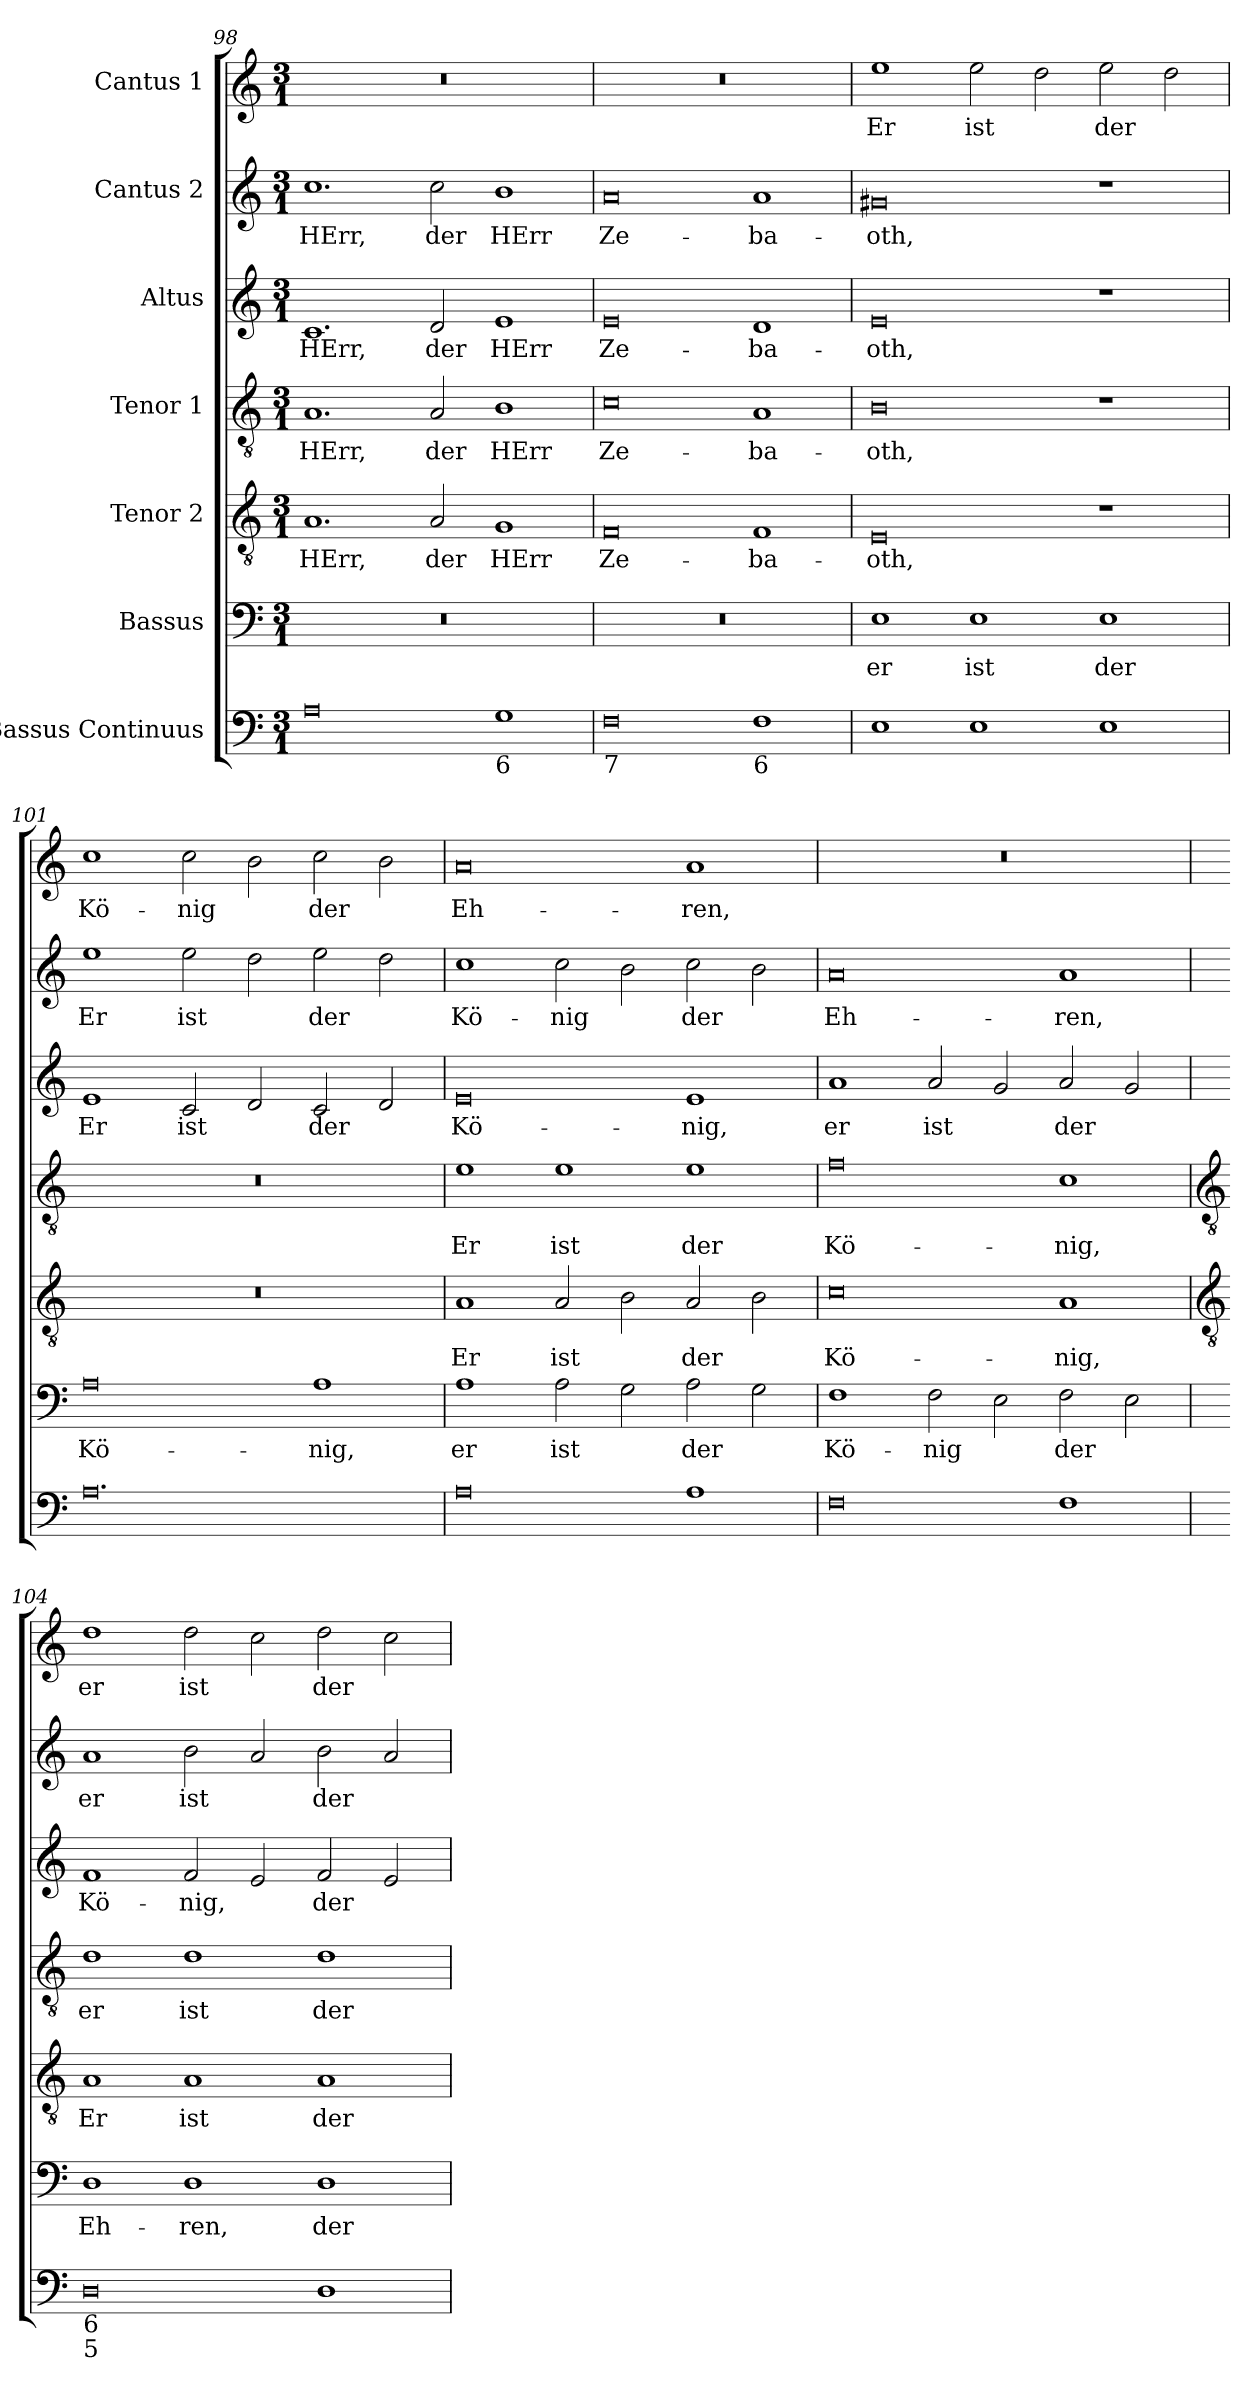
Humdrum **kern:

**kern	**kern	**text	**kern	**text	**kern	**text	**kern	**text	**kern	**text	**kern	**text
*part7	*part6	*part6	*part5	*part5	*part4	*part4	*part3	*part3	*part2	*part2	*part1	*part1
*staff7	*staff6	*staff6	*staff5	*staff5	*staff4	*staff4	*staff3	*staff3	*staff2	*staff2	*staff1	*staff1
*I"Bassus Continuus	*I"Bassus	*	*I"Tenor 2	*	*I"Tenor 1	*	*I"Altus	*	*I"Cantus 2	*	*I"Cantus 1	*
!!LO:LB:g=z
*clefF4	*clefF4	*	*clefGv2	*	*clefGv2	*	*clefG2	*	*clefG2	*	*clefG2	*
*k[]	*k[]	*	*k[]	*	*k[]	*	*k[]	*	*k[]	*	*k[]	*
*C:	*C:	*	*C:	*	*C:	*	*C:	*	*C:	*	*C:	*
*M3/1	*M3/1	*	*M3/1	*	*M3/1	*	*M3/1	*	*M3/1	*	*M3/1	*
=98	=98	=98	=98	=98	=98	=98	=98	=98	=98	=98	=98	=98
!	!	!	!	!LO:LY:b	!	!LO:LY:b	!	!LO:LY:b	!	!LO:LY:b	!	!
0A	0.r	.	1.A	HErr,	1.A	HErr,	1.c	HErr,	1.cc	HErr,	0.r	.
!	!	!	!	!LO:LY:b	!	!LO:LY:b	!	!LO:LY:b	!	!LO:LY:b	!	!
.	.	.	2A	der	2A	der	2d	der	2cc	der	.	.
!LO:TX:b:t=6	!	!	!	!	!	!	!	!	!	!	!	!
!	!	!	!	!LO:LY:b	!	!LO:LY:b	!	!LO:LY:b	!	!LO:LY:b	!	!
1G	.	.	1G	HErr	1B	HErr	1e	HErr	1b	HErr	.	.
=99	=99	=99	=99	=99	=99	=99	=99	=99	=99	=99	=99	=99
!LO:TX:b:t=7	!	!	!	!	!	!	!	!	!	!	!	!
!	!	!	!	!LO:LY:b	!	!LO:LY:b	!	!LO:LY:b	!	!LO:LY:b	!	!
0F	0.r	.	0F	Ze-	0c	Ze-	0e	Ze-	0a	Ze-	0.r	.
!LO:TX:b:t=6	!	!	!	!	!	!	!	!	!	!	!	!
!	!	!	!	!LO:LY:b	!	!LO:LY:b	!	!LO:LY:b	!	!LO:LY:b	!	!
1F	.	.	1F	-ba-	1A	-ba-	1d	-ba-	1a	-ba-	.	.
=100	=100	=100	=100	=100	=100	=100	=100	=100	=100	=100	=100	=100
!	!	!LO:LY:b	!	!LO:LY:b	!	!LO:LY:b	!	!LO:LY:b	!	!LO:LY:b	!	!LO:LY:b
1E	1E	er	0E	-oth,	0B	-oth,	0e	-oth,	0g#X	-oth,	1ee	Er
!	!	!LO:LY:b	!	!	!	!	!	!	!	!	!	!LO:LY:b
1E	1E	ist	.	.	.	.	.	.	.	.	2ee	ist
.	.	.	.	.	.	.	.	.	.	.	2dd	.
!	!	!LO:LY:b	!	!	!	!	!	!	!	!	!	!LO:LY:b
1E	1E	der	1r	.	1r	.	1r	.	1r	.	2ee	der
.	.	.	.	.	.	.	.	.	.	.	2dd	.
=101	=101	=101	=101	=101	=101	=101	=101	=101	=101	=101	=101	=101
!	!	!LO:LY:b	!	!	!	!	!	!LO:LY:b	!	!LO:LY:b	!	!LO:LY:b
0.A	0A	Kö-	0.r	.	0.r	.	1e	Er	1ee	Er	1cc	Kö-
!	!	!	!	!	!	!	!	!LO:LY:b	!	!LO:LY:b	!	!LO:LY:b
.	.	.	.	.	.	.	2c	ist	2ee	ist	2cc	-nig
.	.	.	.	.	.	.	2d	.	2dd	.	2b	.
!	!	!LO:LY:b	!	!	!	!	!	!LO:LY:b	!	!LO:LY:b	!	!LO:LY:b
.	1A	-nig,	.	.	.	.	2c	der	2ee	der	2cc	der
.	.	.	.	.	.	.	2d	.	2dd	.	2b	.
=102	=102	=102	=102	=102	=102	=102	=102	=102	=102	=102	=102	=102
!	!	!LO:LY:b	!	!LO:LY:b	!	!LO:LY:b	!	!LO:LY:b	!	!LO:LY:b	!	!LO:LY:b
0A	1A	er	1A	Er	1e	Er	0e	Kö-	1cc	Kö-	0a	Eh-
!	!	!LO:LY:b	!	!LO:LY:b	!	!LO:LY:b	!	!	!	!LO:LY:b	!	!
.	2A	ist	2A	ist	1e	ist	.	.	2cc	-nig	.	.
.	2G	.	2B	.	.	.	.	.	2b	.	.	.
!	!	!LO:LY:b	!	!LO:LY:b	!	!LO:LY:b	!	!LO:LY:b	!	!LO:LY:b	!	!LO:LY:b
1A	2A	der	2A	der	1e	der	1e	-nig,	2cc	der	1a	-ren,
.	2G	.	2B	.	.	.	.	.	2b	.	.	.
=103	=103	=103	=103	=103	=103	=103	=103	=103	=103	=103	=103	=103
!	!	!LO:LY:b	!	!LO:LY:b	!	!LO:LY:b	!	!LO:LY:b	!	!LO:LY:b	!	!
0F	1F	Kö-	0c	Kö-	0f	Kö-	1a	er	0a	Eh-	0.r	.
!	!	!LO:LY:b	!	!	!	!	!	!LO:LY:b	!	!	!	!
.	2F	-nig	.	.	.	.	2a	ist	.	.	.	.
.	2E	.	.	.	.	.	2g	.	.	.	.	.
!	!	!LO:LY:b	!	!LO:LY:b	!	!LO:LY:b	!	!LO:LY:b	!	!LO:LY:b	!	!
1F	2F	der	1A	-nig,	1c	-nig,	2a	der	1a	-ren,	.	.
.	2E	.	.	.	.	.	2g	.	.	.	.	.
!!LO:LB:g=z
=104	=104	=104	=104	=104	=104	=104	=104	=104	=104	=104	=104	=104
*	*	*	*clefGv2	*	*clefGv2	*	*	*	*	*	*	*
!LO:TX:b:t=6	!	!	!	!	!	!	!	!	!	!	!	!
!LO:TX:b:t=5	!	!	!	!	!	!	!	!	!	!	!	!
!	!	!LO:LY:b	!	!LO:LY:b	!	!LO:LY:b	!	!LO:LY:b	!	!LO:LY:b	!	!LO:LY:b
0D	1D	Eh-	1A	Er	1d	er	1f	Kö-	1a	er	1dd	er
!	!	!LO:LY:b	!	!LO:LY:b	!	!LO:LY:b	!	!LO:LY:b	!	!LO:LY:b	!	!LO:LY:b
.	1D	-ren,	1A	ist	1d	ist	2f	-nig,	2b	ist	2dd	ist
.	.	.	.	.	.	.	2e	.	2a	.	2cc	.
!	!	!LO:LY:b	!	!LO:LY:b	!	!LO:LY:b	!	!LO:LY:b	!	!LO:LY:b	!	!LO:LY:b
1D	1D	der	1A	der	1d	der	2f	der	2b	der	2dd	der
.	.	.	.	.	.	.	2e	.	2a	.	2cc	.
=	=	=	=	=	=	=	=	=	=	=	=	=
*-	*-	*-	*-	*-	*-	*-	*-	*-	*-	*-	*-	*-
